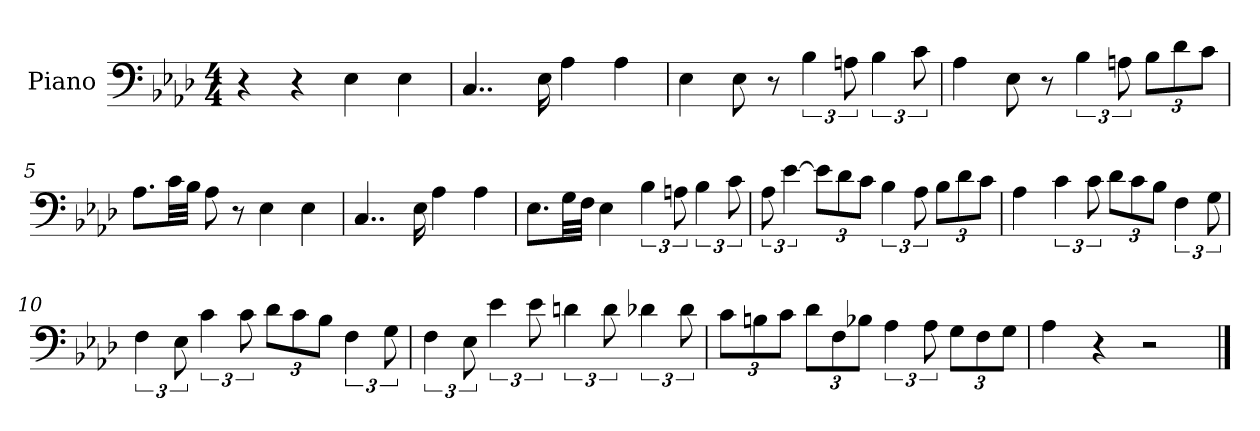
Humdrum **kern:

**kern
*part1
*staff1
*I"Piano
*I'Pno
*clefF4
*k[b-e-a-d-]
*A-:
*M4/4
=1
4r
4r
4E-\
4E-\
=2
4..C/
16E-\
4A-\
4A-\
=3
4E-\
8E-\
8r
6B-\
12An\
6B-\
12c\
=4
4A-\
8E-\
8r
6B-\
12An\
12B-\L
12d-\
12c\J
=5
8.A-\L
32c\LL
32B-\JJJ
8A-\
8r
4E-\
4E-\
=6
4..C/
16E-\
4A-\
4A-\
=7
8.E-\L
32G\LL
32F\JJJ
4E-\
6B-\
12An\
6B-\
12c\
=8
12A-\
[6e-\
12e-\L]
12d-\
12c\J
6B-\
12A-\
12B-\L
12d-\
12c\J
=9
4A-\
6c\
12c\
12d-\L
12c\
12B-\J
6F\
12G\
=10
6F\
12E-\
6c\
12c\
12d-\L
12c\
12B-\J
6F\
12G\
=11
6F\
12E-\
6e-\
12e-\
6dn\
12d\
6d-X\
12d-\
=12
12c\L
12Bn\
12c\J
12d-\L
12F\
12B-X\J
6A-\
12A-\
12G\L
12F\
12G\J
=13
4A-\
4r
2r
==
*-
